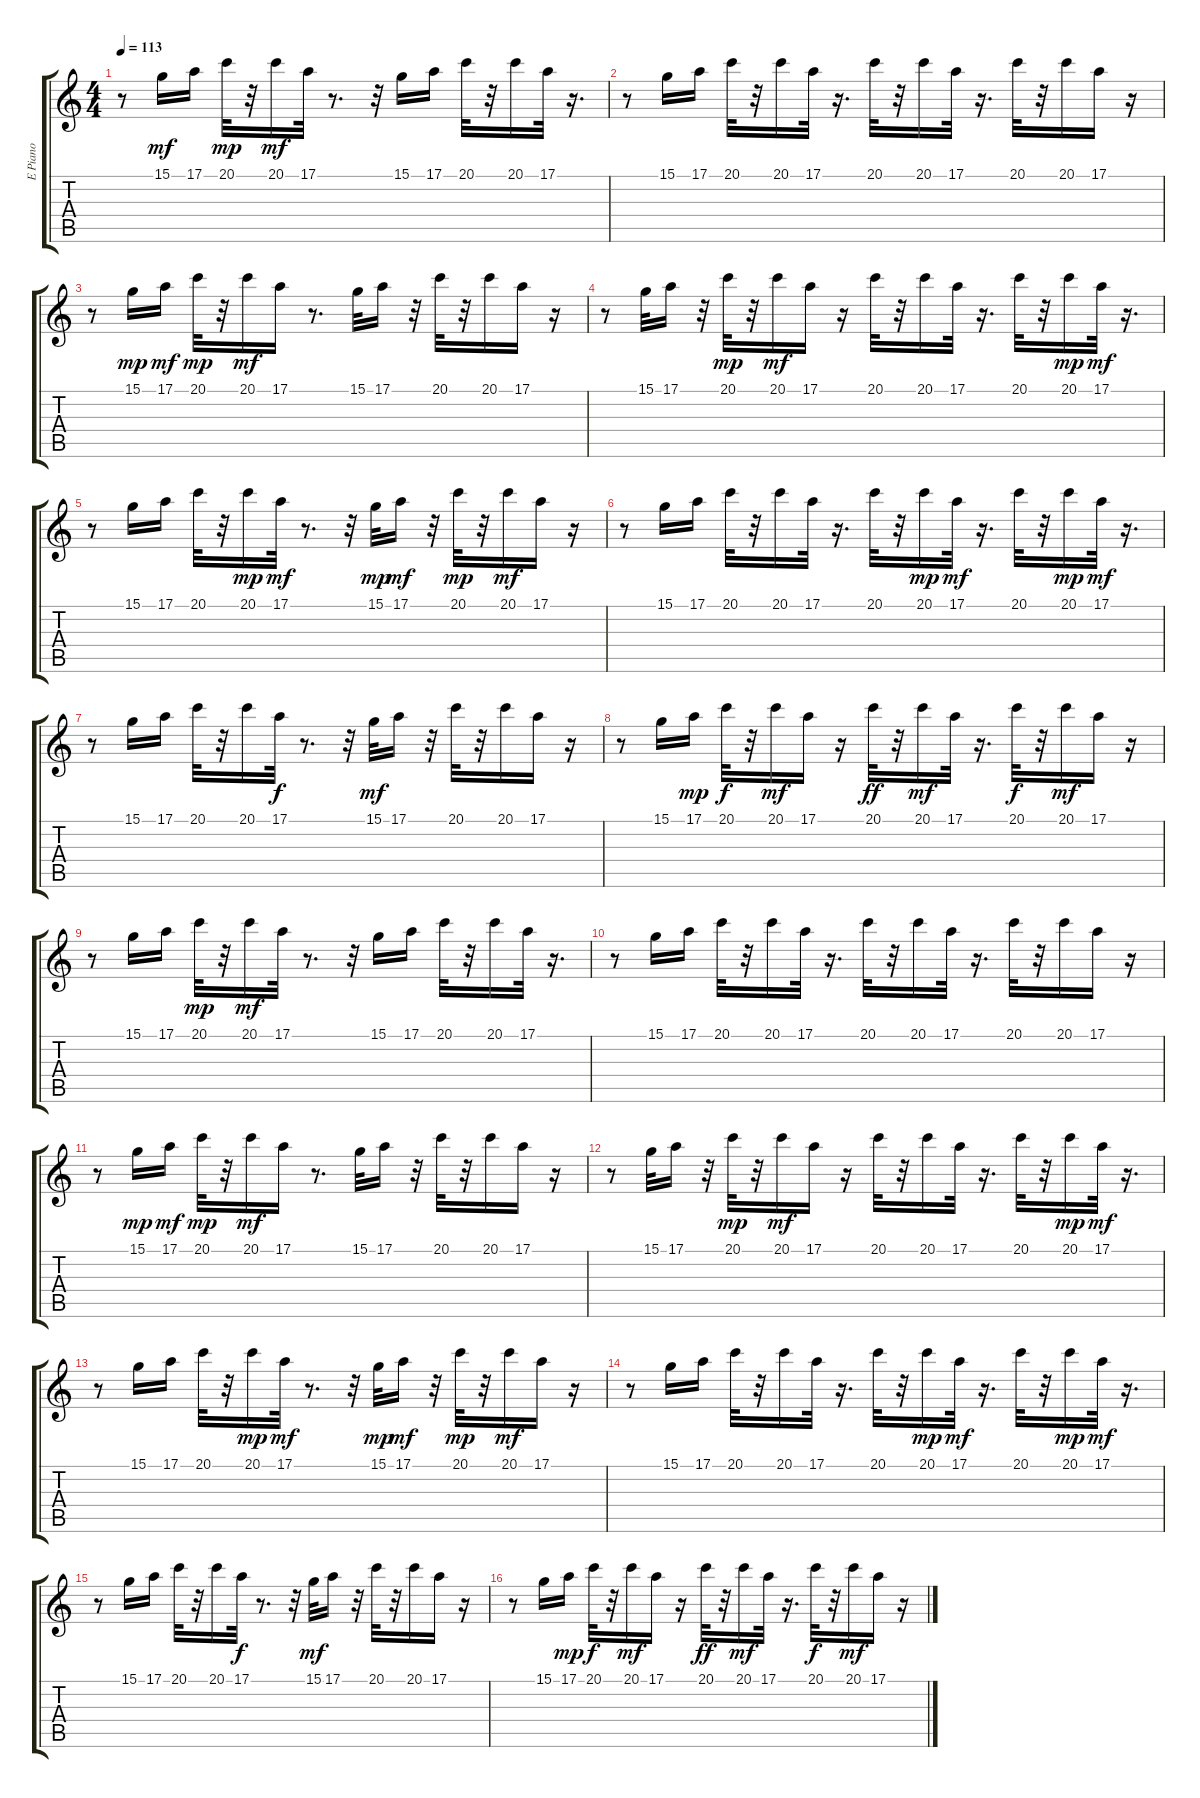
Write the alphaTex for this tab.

\track ("E Piano" "E Piano") {instrument electricpiano1}
\staff {score tabs}
\tuning (E4 B3 G3 D3 A2 E2) {hide}
\ts (4 4)
\tempo 113
\clef g2
\ks c
r.8{dy mf} 15.1.16 17.1.16 20.1.32{dy mp} r.32 20.1.16{dy mf} 17.1.32 r.8{d} r.32 15.1.16 17.1.16 20.1.32 r.32 20.1.16 17.1.32 r.16{d} |
r.8 15.1.16 17.1.16 20.1.32 r.32 20.1.16 17.1.32 r.16{d} 20.1.32 r.32 20.1.16 17.1.32 r.16{d} 20.1.32 r.32 20.1.16 17.1.16 r.16 |
r.8 15.1.16{dy mp} 17.1.16{dy mf} 20.1.32{dy mp} r.32 20.1.16{dy mf} 17.1.16 r.8{d} 15.1.32 17.1.16 r.32 20.1.32 r.32 20.1.16 17.1.16 r.16 |
r.8 15.1.32 17.1.16 r.32 20.1.32{dy mp} r.32 20.1.16{dy mf} 17.1.16 r.16 20.1.32 r.32 20.1.16 17.1.32 r.16{d} 20.1.32 r.32 20.1.16{dy mp} 17.1.32{dy mf} r.16{d} |
r.8 15.1.16 17.1.16 20.1.32 r.32 20.1.16{dy mp} 17.1.32{dy mf} r.8{d} r.32 15.1.32{dy mp} 17.1.16{dy mf} r.32 20.1.32{dy mp} r.32 20.1.16{dy mf} 17.1.16 r.16 |
r.8 15.1.16 17.1.16 20.1.32 r.32 20.1.16 17.1.32 r.16{d} 20.1.32 r.32 20.1.16{dy mp} 17.1.32{dy mf} r.16{d} 20.1.32 r.32 20.1.16{dy mp} 17.1.32{dy mf} r.16{d} |
r.8 15.1.16 17.1.16 20.1.32 r.32 20.1.16 17.1.32{dy f} r.8{d} r.32 15.1.32{dy mf} 17.1.16 r.32 20.1.32 r.32 20.1.16 17.1.16 r.16 |
r.8 15.1.16 17.1.16{dy mp} 20.1.32{dy f} r.32 20.1.16{dy mf} 17.1.16 r.16 20.1.32{dy ff} r.32 20.1.16{dy mf} 17.1.32 r.16{d} 20.1.32{dy f} r.32 20.1.16{dy mf} 17.1.16 r.16 |
r.8 15.1.16 17.1.16 20.1.32{dy mp} r.32 20.1.16{dy mf} 17.1.32 r.8{d} r.32 15.1.16 17.1.16 20.1.32 r.32 20.1.16 17.1.32 r.16{d} |
r.8 15.1.16 17.1.16 20.1.32 r.32 20.1.16 17.1.32 r.16{d} 20.1.32 r.32 20.1.16 17.1.32 r.16{d} 20.1.32 r.32 20.1.16 17.1.16 r.16 |
r.8 15.1.16{dy mp} 17.1.16{dy mf} 20.1.32{dy mp} r.32 20.1.16{dy mf} 17.1.16 r.8{d} 15.1.32 17.1.16 r.32 20.1.32 r.32 20.1.16 17.1.16 r.16 |
r.8 15.1.32 17.1.16 r.32 20.1.32{dy mp} r.32 20.1.16{dy mf} 17.1.16 r.16 20.1.32 r.32 20.1.16 17.1.32 r.16{d} 20.1.32 r.32 20.1.16{dy mp} 17.1.32{dy mf} r.16{d} |
r.8 15.1.16 17.1.16 20.1.32 r.32 20.1.16{dy mp} 17.1.32{dy mf} r.8{d} r.32 15.1.32{dy mp} 17.1.16{dy mf} r.32 20.1.32{dy mp} r.32 20.1.16{dy mf} 17.1.16 r.16 |
r.8 15.1.16 17.1.16 20.1.32 r.32 20.1.16 17.1.32 r.16{d} 20.1.32 r.32 20.1.16{dy mp} 17.1.32{dy mf} r.16{d} 20.1.32 r.32 20.1.16{dy mp} 17.1.32{dy mf} r.16{d} |
r.8 15.1.16 17.1.16 20.1.32 r.32 20.1.16 17.1.32{dy f} r.8{d} r.32 15.1.32{dy mf} 17.1.16 r.32 20.1.32 r.32 20.1.16 17.1.16 r.16 |
r.8 15.1.16 17.1.16{dy mp} 20.1.32{dy f} r.32 20.1.16{dy mf} 17.1.16 r.16 20.1.32{dy ff} r.32 20.1.16{dy mf} 17.1.32 r.16{d} 20.1.32{dy f} r.32 20.1.16{dy mf} 17.1.16 r.16
